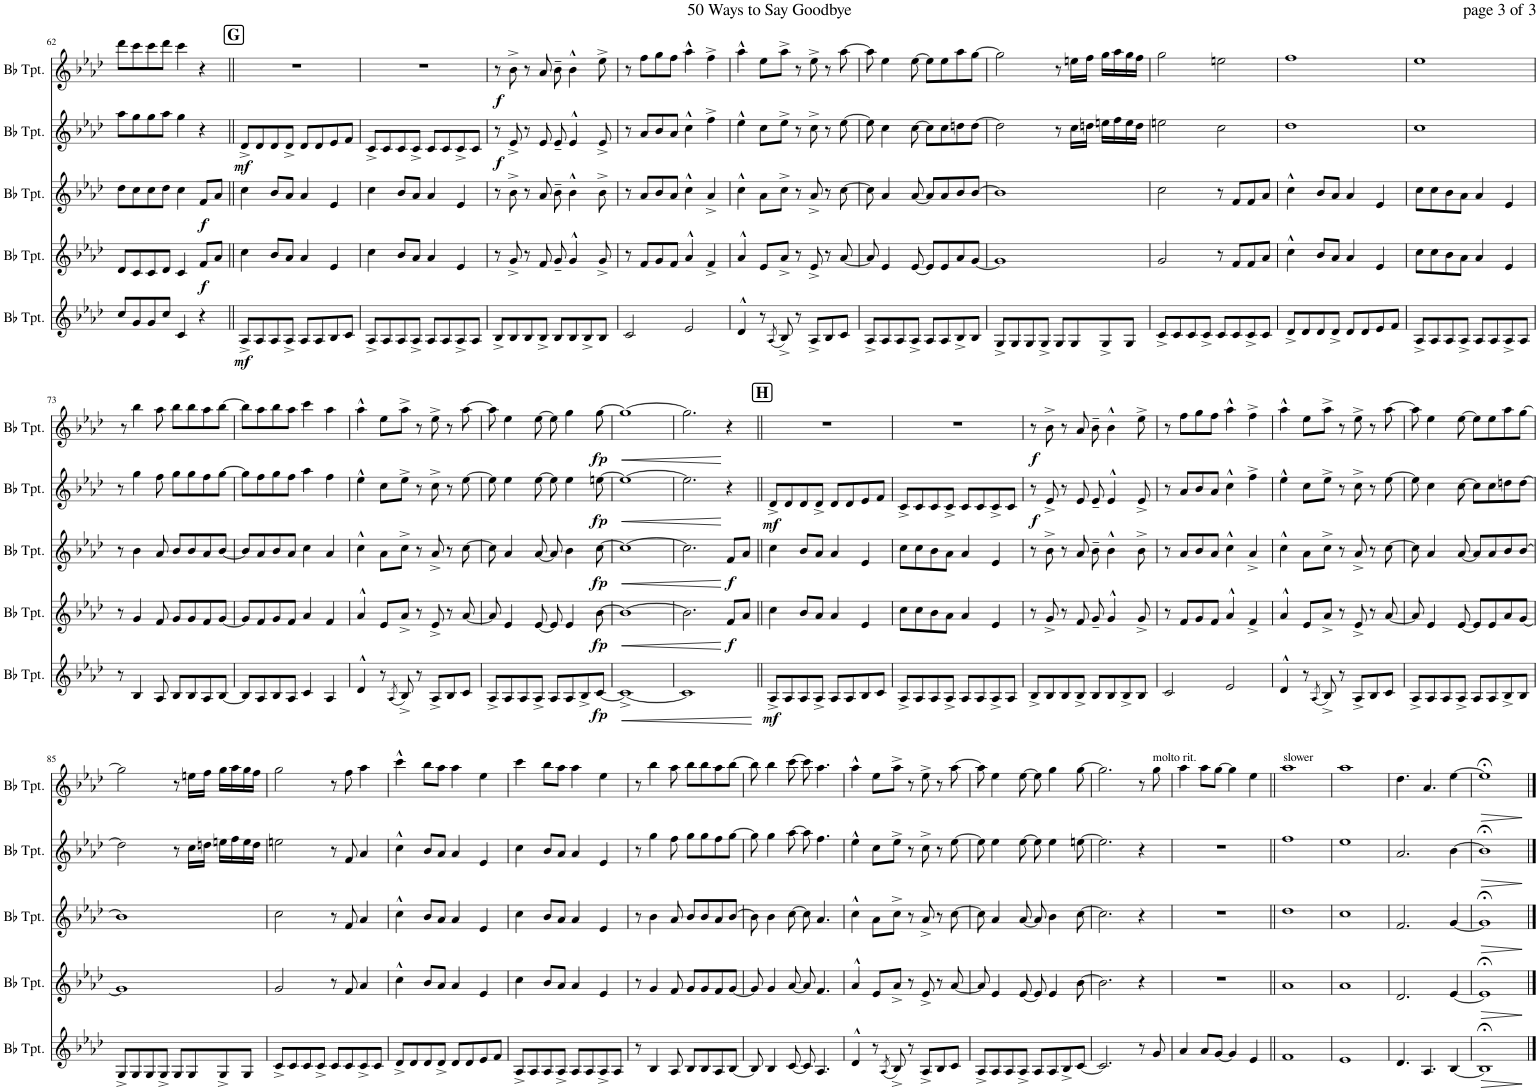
**kern	**dynam	**kern	**dynam	**kern	**dynam	**kern	**dynam	**kern	**dynam
*part5	*part5	*part4	*part4	*part3	*part3	*part2	*part2	*part1	*part1
*staff5	*staff5	*staff4	*staff4	*staff3	*staff3	*staff2	*staff2	*staff1	*staff1
*I"Bb Trumpet	*	*I"Bb Trumpet	*	*I"Bb Trumpet	*	*I"Bb Trumpet	*	*I"Bb Trumpet	*
*I'Bb Tpt.	*	*I'Bb Tpt.	*	*I'Bb Tpt.	*	*I'Bb Tpt.	*	*I'Bb Tpt.	*
!!LO:PB:g=z
*clefG2	*	*clefG2	*	*clefG2	*	*clefG2	*	*clefG2	*
*Trd1c2	*	*Trd1c2	*	*Trd1c2	*	*Trd1c2	*	*Trd1c2	*
*k[b-e-a-d-]	*	*k[b-e-a-d-]	*	*k[b-e-a-d-]	*	*k[b-e-a-d-]	*	*k[b-e-a-d-]	*
*M4/4	*	*M4/4	*	*M4/4	*	*M4/4	*	*M4/4	*
=62	=62	=62	=62	=62	=62	=62	=62	=62	=62
8cc/L	.	8d-/L	.	8dd-\L	.	8aa-\L	.	8ddd-\L	.
8g/	.	8c/	.	8cc\	.	8gg\	.	8ccc\	.
8g/	.	8c/	.	8cc\	.	8gg\	.	8ccc\	.
8cc/J	.	8d-/J	.	8dd-\J	.	8aa-\J	.	8ddd-\J	.
4c/	.	4c/	.	4cc\	.	4gg\	.	4ccc\	.
!	!	!	!LO:DY:b	!	!LO:DY:b	!	!	!	!
4r	.	8f/L	f	8f/L	f	4r	.	4r	.
.	.	8a-/J	.	8a-/J	.	.	.	.	.
!!LO:REH:place=s1:a:B:cj:fs=14:t=G
=63||	=63||	=63||	=63||	=63||	=63||	=63||	=63||	=63||	=63||
!	!LO:DY:b	!	!	!	!	!	!LO:DY:b	!	!
8A-^/L	mf	4cc\	.	4cc\	.	8d-^/L	mf	1r	.
8A-/	.	.	.	.	.	8d-/	.	.	.
8A-/	.	8b-/L	.	8b-/L	.	8d-/	.	.	.
8A-^/J	.	8a-/J	.	8a-/J	.	8d-^/J	.	.	.
8A-/L	.	4a-/	.	4a-/	.	8d-/L	.	.	.
8A-/	.	.	.	.	.	8d-/	.	.	.
8B-/	.	4e-/	.	4e-/	.	8e-/	.	.	.
8c/J	.	.	.	.	.	8f/J	.	.	.
=64	=64	=64	=64	=64	=64	=64	=64	=64	=64
8A-^/L	.	4cc\	.	4cc\	.	8c^/L	.	1r	.
8A-/	.	.	.	.	.	8c/	.	.	.
8A-/	.	8b-/L	.	8b-/L	.	8c/	.	.	.
8A-^/J	.	8a-/J	.	8a-/J	.	8c^/J	.	.	.
8A-/L	.	4a-/	.	4a-/	.	8c/L	.	.	.
8A-/	.	.	.	.	.	8c/	.	.	.
8A-^/	.	4e-/	.	4e-/	.	8c^/	.	.	.
8A-/J	.	.	.	.	.	8c/J	.	.	.
=65	=65	=65	=65	=65	=65	=65	=65	=65	=65
!	!	!	!	!	!	!	!LO:DY:b	!	!LO:DY:b
8B-^/L	.	8r	.	8r	.	8r	f	8r	f
8B-/	.	8g^/	.	8b-^\	.	8e-^/	.	8b-^\	.
8B-/	.	8r	.	8r	.	8r	.	8r	.
8B-^/J	.	8f/	.	8a-/	.	8e-/	.	8a-/	.
8B-/L	.	8g~/	.	8b-~\	.	8e-~/	.	8b-~\	.
8B-/	.	4g^^/	.	4b-^^\	.	4e-^^/	.	4b-^^\	.
8B-^/	.	.	.	.	.	.	.	.	.
8B-/J	.	8g^/	.	8b-^\	.	8e-^/	.	8ee-^\	.
=66	=66	=66	=66	=66	=66	=66	=66	=66	=66
2c/	.	8r	.	8r	.	8r	.	8r	.
.	.	8f/L	.	8a-/L	.	8a-/L	.	8ff\L	.
.	.	8g/	.	8b-/	.	8b-/	.	8gg\	.
.	.	8f/J	.	8a-/J	.	8a-/J	.	8ff\J	.
2e-/	.	4a-^^/	.	4cc^^\	.	4cc^^\	.	4aa-^^\	.
.	.	4f^/	.	4a-^/	.	4ff^\	.	4ff^\	.
=67	=67	=67	=67	=67	=67	=67	=67	=67	=67
4d-^^/	.	4a-^^/	.	4cc^^\	.	4ee-^^\	.	4aa-^^\	.
8r	.	8e-/L	.	8a-\L	.	8cc\L	.	8ee-\L	.
(8qA-/	.	.	.	.	.	.	.	.	.
8B-^/)	.	8a-^/J	.	8cc^\J	.	8ee-^\J	.	8aa-^\J	.
8r	.	8r	.	8r	.	8r	.	8r	.
8A-^/L	.	8e-^/	.	8a-^/	.	8cc^\	.	8ee-^\	.
8B-/	.	8r	.	8r	.	8r	.	8r	.
8c/J	.	[8a-/	.	[8cc\	.	[8ee-\	.	[8aa-\	.
=68	=68	=68	=68	=68	=68	=68	=68	=68	=68
8A-^/L	.	8a-/]	.	8cc\]	.	8ee-\]	.	8aa-\]	.
8A-/	.	4e-/	.	4a-/	.	4cc\	.	4ee-\	.
8A-/	.	.	.	.	.	.	.	.	.
8A-^/J	.	[8e-/	.	[8a-/	.	[8cc\	.	[8ee-\	.
8A-/L	.	8e-/L]	.	8a-/L]	.	8cc\L]	.	8ee-\L]	.
8A-/	.	8e-/	.	8a-/	.	8cc\	.	8ee-\	.
8B-^/	.	8a-/	.	8b-/	.	8ddn\	.	8aa-\	.
8B-/J	.	[8g/J	.	[8b-/J	.	[8dd\J	.	[8gg\J	.
=69	=69	=69	=69	=69	=69	=69	=69	=69	=69
8G^/L	.	1g]	.	1b-]	.	2dd\]	.	2gg\]	.
8G/	.	.	.	.	.	.	.	.	.
8G/	.	.	.	.	.	.	.	.	.
8G^/J	.	.	.	.	.	.	.	.	.
8G/L	.	.	.	.	.	8r	.	8r	.
8G/	.	.	.	.	.	16cc\LL	.	16een\LL	.
.	.	.	.	.	.	16ddn\JJ	.	16ff\JJ	.
8G^/	.	.	.	.	.	16een\LL	.	16gg\LL	.
.	.	.	.	.	.	16ff\	.	16aa-\	.
8G/J	.	.	.	.	.	16ee\	.	16gg\	.
.	.	.	.	.	.	16dd\JJ	.	16ff\JJ	.
=70	=70	=70	=70	=70	=70	=70	=70	=70	=70
8c^/L	.	2g/	.	2cc\	.	2een\	.	2gg\	.
8c/	.	.	.	.	.	.	.	.	.
8c/	.	.	.	.	.	.	.	.	.
8c^/J	.	.	.	.	.	.	.	.	.
8c/L	.	8r	.	8r	.	2cc\	.	2een\	.
8c/	.	8f/L	.	8f/L	.	.	.	.	.
8c^/	.	8f/	.	8f/	.	.	.	.	.
8c/J	.	8a-/J	.	8a-/J	.	.	.	.	.
=71	=71	=71	=71	=71	=71	=71	=71	=71	=71
8d-^/L	.	4cc^^\	.	4cc^^\	.	1dd-	.	1ff	.
8d-/	.	.	.	.	.	.	.	.	.
8d-/	.	8b-/L	.	8b-/L	.	.	.	.	.
8d-^/J	.	8a-/J	.	8a-/J	.	.	.	.	.
8d-/L	.	4a-/	.	4a-/	.	.	.	.	.
8d-/	.	.	.	.	.	.	.	.	.
8e-/	.	4e-/	.	4e-/	.	.	.	.	.
8f/J	.	.	.	.	.	.	.	.	.
=72	=72	=72	=72	=72	=72	=72	=72	=72	=72
8A-^/L	.	8cc\L	.	8cc\L	.	1cc	.	1ee-	.
8A-/	.	8cc\	.	8cc\	.	.	.	.	.
8A-/	.	8b-\	.	8b-\	.	.	.	.	.
8A-^/J	.	8a-\J	.	8a-\J	.	.	.	.	.
8A-/L	.	4a-/	.	4a-/	.	.	.	.	.
8A-/	.	.	.	.	.	.	.	.	.
8A-^/	.	4e-/	.	4e-/	.	.	.	.	.
8A-/J	.	.	.	.	.	.	.	.	.
!!LO:LB:g=z
=73	=73	=73	=73	=73	=73	=73	=73	=73	=73
8r	.	8r	.	8r	.	8r	.	8r	.
4B-/	.	4g/	.	4b-\	.	4gg\	.	4bb-\	.
8A-/	.	8f/	.	8a-/	.	8ff\	.	8aa-\	.
8B-/L	.	8g/L	.	8b-/L	.	8gg\L	.	8bb-\L	.
8B-/	.	8g/	.	8b-/	.	8gg\	.	8bb-\	.
8A-/	.	8f/	.	8a-/	.	8ff\	.	8aa-\	.
[8B-/J	.	[8g/J	.	[8b-/J	.	[8gg\J	.	[8bb-\J	.
=74	=74	=74	=74	=74	=74	=74	=74	=74	=74
8B-/L]	.	8g/L]	.	8b-/L]	.	8gg\L]	.	8bb-\L]	.
8A-/	.	8f/	.	8a-/	.	8ff\	.	8aa-\	.
8B-/	.	8g/	.	8b-/	.	8gg\	.	8bb-\	.
8A-/J	.	8f/J	.	8a-/J	.	8ff\J	.	8aa-\J	.
4c/	.	4a-/	.	4cc\	.	4aa-\	.	4ccc\	.
4A-/	.	4f/	.	4a-/	.	4ff\	.	4aa-\	.
=75	=75	=75	=75	=75	=75	=75	=75	=75	=75
4d-^^/	.	4a-^^/	.	4cc^^\	.	4ee-^^\	.	4aa-^^\	.
8r	.	8e-/L	.	8a-\L	.	8cc\L	.	8ee-\L	.
(8qA-/	.	.	.	.	.	.	.	.	.
8B-^/)	.	8a-^/J	.	8cc^\J	.	8ee-^\J	.	8aa-^\J	.
8r	.	8r	.	8r	.	8r	.	8r	.
8A-^/L	.	8e-^/	.	8a-^/	.	8cc^\	.	8ee-^\	.
8B-/	.	8r	.	8r	.	8r	.	8r	.
8c/J	.	[8a-/	.	[8cc\	.	[8ee-\	.	[8aa-\	.
=76	=76	=76	=76	=76	=76	=76	=76	=76	=76
8A-^/L	.	8a-/]	.	8cc\]	.	8ee-\]	.	8aa-\]	.
8A-/	.	4e-/	.	4a-/	.	4ee-\	.	4ee-\	.
8A-/	.	.	.	.	.	.	.	.	.
8A-^/J	.	[8e-/	.	[8a-/	.	[8ee-\	.	[8ee-\	.
8A-/L	.	8e-/]	.	8a-/]	.	8ee-\]	.	8ee-\]	.
8A-/	.	4e-/	.	4b-\	.	4ee-\	.	4gg\	.
8B-^/	.	.	.	.	.	.	.	.	.
!	!LO:DY:b	!	!LO:DY:b	!	!LO:DY:b	!	!LO:DY:b	!	!LO:DY:b
[8c/J	fp	[8b-\	fp	[8cc\	fp	[8een\	fp	[8gg\	fp
=77	=77	=77	=77	=77	=77	=77	=77	=77	=77
!	!LO:HP:b	!	!LO:HP:b	!	!LO:HP:b	!	!LO:HP:b	!	!LO:HP:b
1c^_	<	1b-_	<	1cc_	<	1ee_	<	1gg_	<
=78	=78	=78	=78	=78	=78	=78	=78	=78	=78
1c]	.	2.b-\]	.	2.cc\]	.	2.ee\]	.	2.gg\]	.
!	!	!	!LO:DY:n=1:b	!	!LO:DY:n=1:b	!	!	!	!
.	.	8f/L	[ f	8f/L	[ f	4r	[	4r	[
.	.	8a-/J	.	8a-/J	.	.	.	.	.
.	[	.	.	.	.	.	.	.	.
!!LO:REH:place=s1:a:B:cj:fs=14:t=H
=79||	=79||	=79||	=79||	=79||	=79||	=79||	=79||	=79||	=79||
!	!LO:DY:b	!	!	!	!	!	!LO:DY:b	!	!
8A-^/L	mf	4cc\	.	4cc\	.	8d-^/L	mf	1r	.
8A-/	.	.	.	.	.	8d-/	.	.	.
8A-/	.	8b-/L	.	8b-/L	.	8d-/	.	.	.
8A-^/J	.	8a-/J	.	8a-/J	.	8d-^/J	.	.	.
8A-/L	.	4a-/	.	4a-/	.	8d-/L	.	.	.
8A-/	.	.	.	.	.	8d-/	.	.	.
8B-/	.	4e-/	.	4e-/	.	8e-/	.	.	.
8c/J	.	.	.	.	.	8f/J	.	.	.
=80	=80	=80	=80	=80	=80	=80	=80	=80	=80
8A-^/L	.	8cc\L	.	8cc\L	.	8c^/L	.	1r	.
8A-/	.	8cc\	.	8cc\	.	8c/	.	.	.
8A-/	.	8b-\	.	8b-\	.	8c/	.	.	.
8A-^/J	.	8a-\J	.	8a-\J	.	8c^/J	.	.	.
8A-/L	.	4a-/	.	4a-/	.	8c/L	.	.	.
8A-/	.	.	.	.	.	8c/	.	.	.
8A-^/	.	4e-/	.	4e-/	.	8c^/	.	.	.
8A-/J	.	.	.	.	.	8c/J	.	.	.
=81	=81	=81	=81	=81	=81	=81	=81	=81	=81
!	!	!	!	!	!	!	!LO:DY:b	!	!LO:DY:b
8B-^/L	.	8r	.	8r	.	8r	f	8r	f
8B-/	.	8g^/	.	8b-^\	.	8e-^/	.	8b-^\	.
8B-/	.	8r	.	8r	.	8r	.	8r	.
8B-^/J	.	8f/	.	8a-/	.	8e-/	.	8a-/	.
8B-/L	.	8g~/	.	8b-~\	.	8e-~/	.	8b-~\	.
8B-/	.	4g^^/	.	4b-^^\	.	4e-^^/	.	4b-^^\	.
8B-^/	.	.	.	.	.	.	.	.	.
8B-/J	.	8g^/	.	8b-^\	.	8e-^/	.	8ee-^\	.
=82	=82	=82	=82	=82	=82	=82	=82	=82	=82
2c/	.	8r	.	8r	.	8r	.	8r	.
.	.	8f/L	.	8a-/L	.	8a-/L	.	8ff\L	.
.	.	8g/	.	8b-/	.	8b-/	.	8gg\	.
.	.	8f/J	.	8a-/J	.	8a-/J	.	8ff\J	.
2e-/	.	4a-^^/	.	4cc^^\	.	4cc^^\	.	4aa-^^\	.
.	.	4f^/	.	4a-^/	.	4ff^\	.	4ff^\	.
=83	=83	=83	=83	=83	=83	=83	=83	=83	=83
4d-^^/	.	4a-^^/	.	4cc^^\	.	4ee-^^\	.	4aa-^^\	.
8r	.	8e-/L	.	8a-\L	.	8cc\L	.	8ee-\L	.
(8qA-/	.	.	.	.	.	.	.	.	.
8B-^/)	.	8a-^/J	.	8cc^\J	.	8ee-^\J	.	8aa-^\J	.
8r	.	8r	.	8r	.	8r	.	8r	.
8A-^/L	.	8e-^/	.	8a-^/	.	8cc^\	.	8ee-^\	.
8B-/	.	8r	.	8r	.	8r	.	8r	.
8c/J	.	[8a-/	.	[8cc\	.	[8ee-\	.	[8aa-\	.
=84	=84	=84	=84	=84	=84	=84	=84	=84	=84
8A-^/L	.	8a-/]	.	8cc\]	.	8ee-\]	.	8aa-\]	.
8A-/	.	4e-/	.	4a-/	.	4cc\	.	4ee-\	.
8A-/	.	.	.	.	.	.	.	.	.
8A-^/J	.	[8e-/	.	[8a-/	.	[8cc\	.	[8ee-\	.
8A-/L	.	8e-/L]	.	8a-/L]	.	8cc\L]	.	8ee-\L]	.
8A-/	.	8e-/	.	8a-/	.	8cc\	.	8ee-\	.
8B-^/	.	8a-/	.	8b-/	.	8ddn\	.	8aa-\	.
8B-/J	.	[8g/J	.	[8b-/J	.	[8dd\J	.	[8gg\J	.
!!LO:LB:g=z
=85	=85	=85	=85	=85	=85	=85	=85	=85	=85
8G^/L	.	1g]	.	1b-]	.	2dd\]	.	2gg\]	.
8G/	.	.	.	.	.	.	.	.	.
8G/	.	.	.	.	.	.	.	.	.
8G^/J	.	.	.	.	.	.	.	.	.
8G/L	.	.	.	.	.	8r	.	8r	.
8G/	.	.	.	.	.	16cc\LL	.	16een\LL	.
.	.	.	.	.	.	16ddn\JJ	.	16ff\JJ	.
8G^/	.	.	.	.	.	16een\LL	.	16gg\LL	.
.	.	.	.	.	.	16ff\	.	16aa-\	.
8G/J	.	.	.	.	.	16ee\	.	16gg\	.
.	.	.	.	.	.	16dd\JJ	.	16ff\JJ	.
=86	=86	=86	=86	=86	=86	=86	=86	=86	=86
8c^/L	.	2g/	.	2cc\	.	2een\	.	2gg\	.
8c/	.	.	.	.	.	.	.	.	.
8c/	.	.	.	.	.	.	.	.	.
8c^/J	.	.	.	.	.	.	.	.	.
8c/L	.	8r	.	8r	.	8r	.	8r	.
8c/	.	8f/	.	8f/	.	8f/	.	8ff\	.
8c^/	.	4a-/	.	4a-/	.	4a-/	.	4aa-\	.
8c/J	.	.	.	.	.	.	.	.	.
=87	=87	=87	=87	=87	=87	=87	=87	=87	=87
8d-^/L	.	4cc^^\	.	4cc^^\	.	4cc^^\	.	4ccc^^\	.
8d-/	.	.	.	.	.	.	.	.	.
8d-/	.	8b-/L	.	8b-/L	.	8b-/L	.	8bb-\L	.
8d-^/J	.	8a-/J	.	8a-/J	.	8a-/J	.	8aa-\J	.
8d-/L	.	4a-/	.	4a-/	.	4a-/	.	4aa-\	.
8d-/	.	.	.	.	.	.	.	.	.
8e-/	.	4e-/	.	4e-/	.	4e-/	.	4ee-\	.
8f/J	.	.	.	.	.	.	.	.	.
=88	=88	=88	=88	=88	=88	=88	=88	=88	=88
8A-^/L	.	4cc\	.	4cc\	.	4cc\	.	4ccc\	.
8A-/	.	.	.	.	.	.	.	.	.
8A-/	.	8b-/L	.	8b-/L	.	8b-/L	.	8bb-\L	.
8A-^/J	.	8a-/J	.	8a-/J	.	8a-/J	.	8aa-\J	.
8A-/L	.	4a-/	.	4a-/	.	4a-/	.	4aa-\	.
8A-/	.	.	.	.	.	.	.	.	.
8A-^/	.	4e-/	.	4e-/	.	4e-/	.	4ee-\	.
8A-/J	.	.	.	.	.	.	.	.	.
=89	=89	=89	=89	=89	=89	=89	=89	=89	=89
8r	.	8r	.	8r	.	8r	.	8r	.
4B-/	.	4g/	.	4b-\	.	4gg\	.	4bb-\	.
8A-/	.	8f/	.	8a-/	.	8ff\	.	8aa-\	.
8B-/L	.	8g/L	.	8b-/L	.	8gg\L	.	8bb-\L	.
8B-/	.	8g/	.	8b-/	.	8gg\	.	8bb-\	.
8A-/	.	8f/	.	8a-/	.	8ff\	.	8aa-\	.
[8B-/J	.	[8g/J	.	[8b-/J	.	[8gg\J	.	[8bb-\J	.
=90	=90	=90	=90	=90	=90	=90	=90	=90	=90
8B-/]	.	8g/]	.	8b-\]	.	8gg\]	.	8bb-\]	.
4B-/	.	4g/	.	4b-\	.	4gg\	.	4bb-\	.
[8c/	.	[8a-/	.	[8cc\	.	[8aa-\	.	[8ccc\	.
8c/]	.	8a-/]	.	8cc\]	.	8aa-\]	.	8ccc\]	.
4.A-/	.	4.f/	.	4.a-/	.	4.ff\	.	4.aa-\	.
=91	=91	=91	=91	=91	=91	=91	=91	=91	=91
4d-^^/	.	4a-^^/	.	4cc^^\	.	4ee-^^\	.	4aa-^^\	.
8r	.	8e-/L	.	8a-\L	.	8cc\L	.	8ee-\L	.
(8qA-/	.	.	.	.	.	.	.	.	.
8B-^/)	.	8a-^/J	.	8cc^\J	.	8ee-^\J	.	8aa-^\J	.
8r	.	8r	.	8r	.	8r	.	8r	.
8A-^/L	.	8e-^/	.	8a-^/	.	8cc^\	.	8ee-^\	.
8B-/	.	8r	.	8r	.	8r	.	8r	.
8c/J	.	[8a-/	.	[8cc\	.	[8ee-\	.	[8aa-\	.
=92	=92	=92	=92	=92	=92	=92	=92	=92	=92
8A-^/L	.	8a-/]	.	8cc\]	.	8ee-\]	.	8aa-\]	.
8A-/	.	4e-/	.	4a-/	.	4ee-\	.	4ee-\	.
8A-/	.	.	.	.	.	.	.	.	.
8A-^/J	.	[8e-/	.	[8a-/	.	[8ee-\	.	[8ee-\	.
8A-/L	.	8e-/]	.	8a-/]	.	8ee-\]	.	8ee-\]	.
8A-/	.	4e-/	.	4b-\	.	4ee-\	.	4gg\	.
8B-^/	.	.	.	.	.	.	.	.	.
[8c/J	.	[8b-\	.	[8cc\	.	[8een\	.	[8gg\	.
=93	=93	=93	=93	=93	=93	=93	=93	=93	=93
2.c/]	.	2.b-\]	.	2.cc\]	.	2.ee\]	.	2.gg\]	.
8r	.	4r	.	4r	.	4r	.	8r	.
!	!	!	!	!	!	!	!	!LO:TX:a:t=molto rit.	!
8g/	.	.	.	.	.	.	.	8gg\	.
=94	=94	=94	=94	=94	=94	=94	=94	=94	=94
4a-/	.	1r	.	1r	.	1r	.	4aa-\	.
8a-/L	.	.	.	.	.	.	.	8aa-\L	.
[8g/J	.	.	.	.	.	.	.	[8gg\J	.
4g/]	.	.	.	.	.	.	.	4gg\]	.
4e-/	.	.	.	.	.	.	.	4ee-\	.
=95||	=95||	=95||	=95||	=95||	=95||	=95||	=95||	=95||	=95||
!	!	!	!	!	!	!	!	!LO:TX:a:t=slower	!
1f	.	1a-	.	1dd-	.	1ff	.	1aa-	.
=96	=96	=96	=96	=96	=96	=96	=96	=96	=96
1e-	.	1a-	.	1cc	.	1ee-	.	1aa-	.
=97	=97	=97	=97	=97	=97	=97	=97	=97	=97
4.d-/	.	2.d-/	.	2.f/	.	2.a-/	.	4.dd-\	.
4.A-/	.	.	.	.	.	.	.	4.a-/	.
[4B-/	.	[4e-/	.	[4g/	.	[4b-\	.	[4ee-\	.
=98	=98	=98	=98	=98	=98	=98	=98	=98	=98
!	!LO:HP:b	!	!LO:HP:b	!	!LO:HP:b	!	!LO:HP:b	!	!LO:HP:b
1B-;<]	>	1e-;<]	>	1g;<]	>	1b-;<]	>	1ee-;<]	>
.	]	.	]	.	]	.	]	.	]
==	==	==	==	==	==	==	==	==	==
*-	*-	*-	*-	*-	*-	*-	*-	*-	*-
